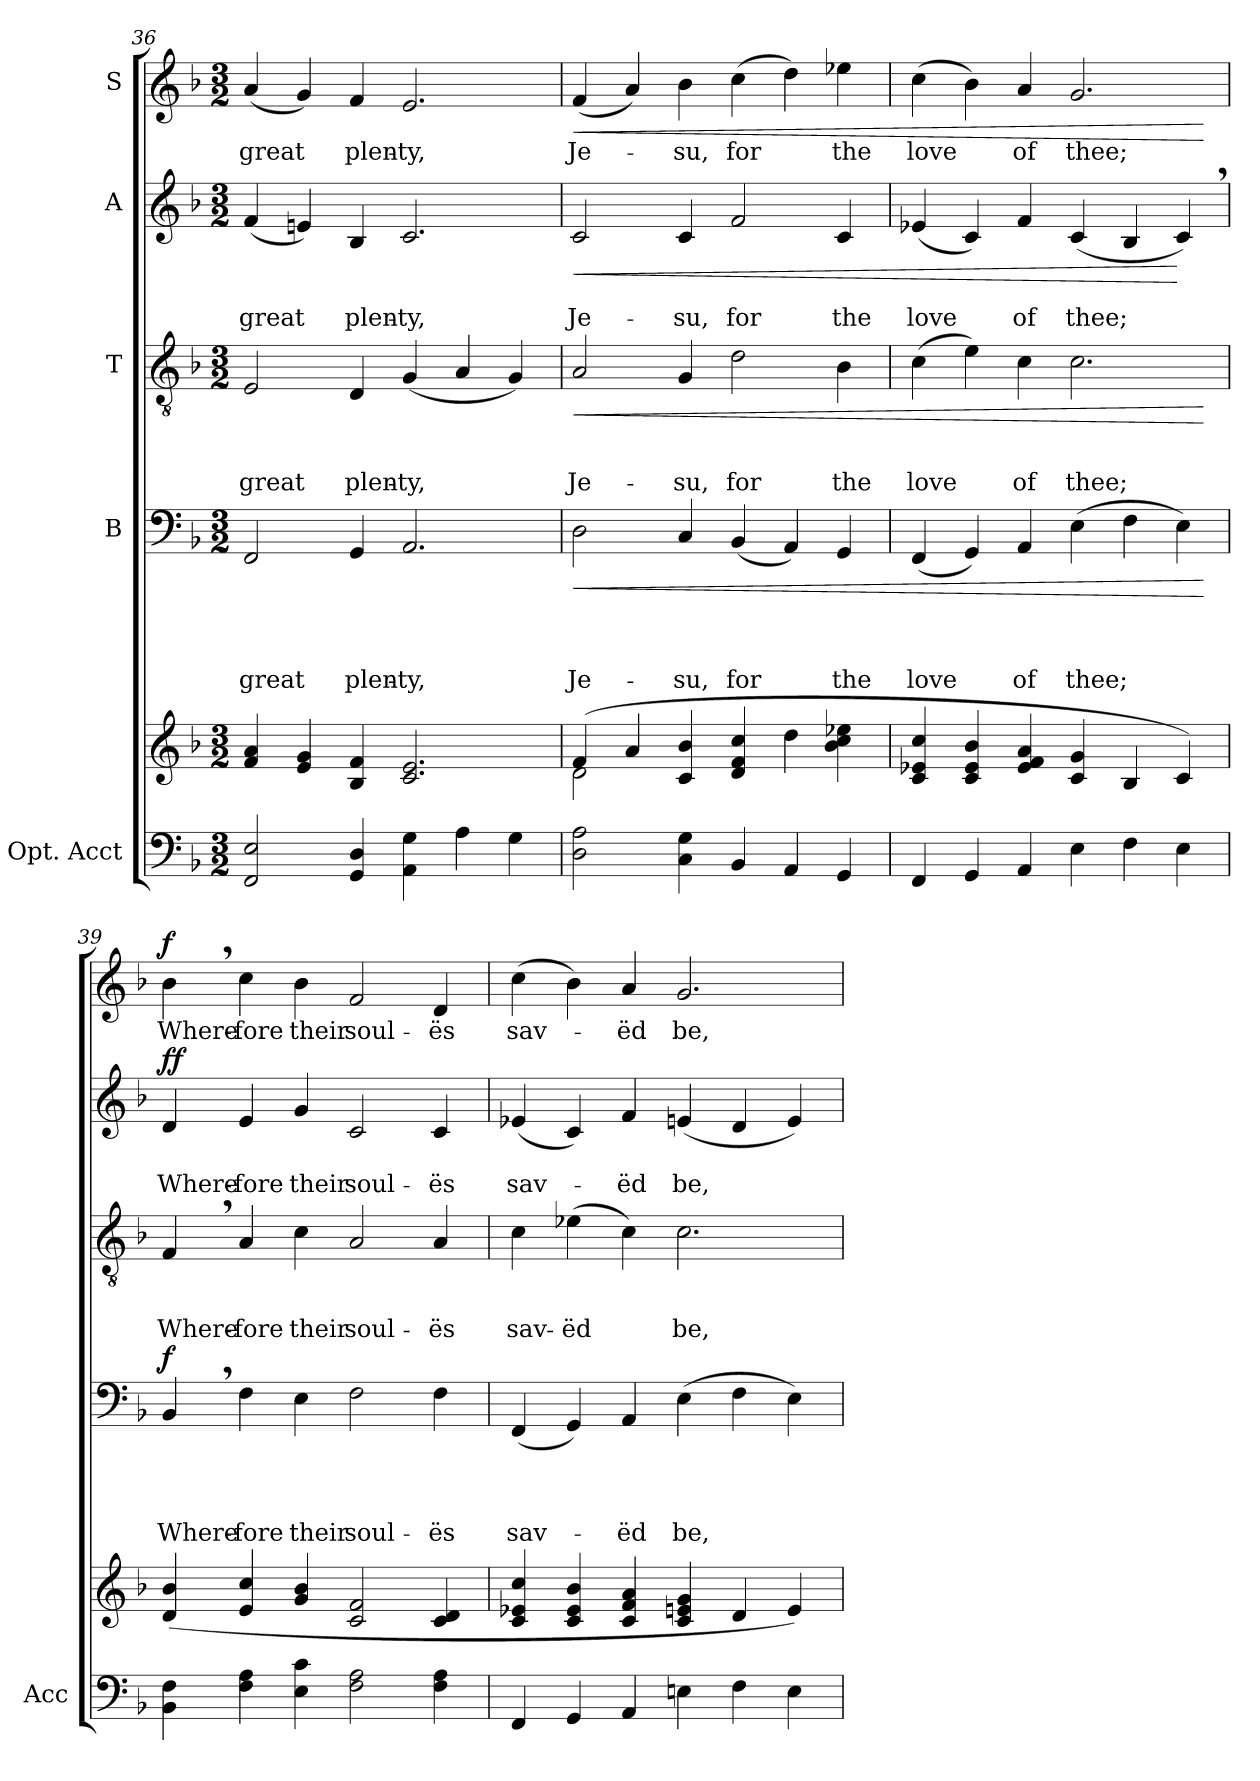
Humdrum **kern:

**kern	**kern	**kern	**text	**text	**text	**text	**dynam	**kern	**text	**text	**text	**dynam	**kern	**text	**text	**dynam	**kern	**text	**dynam
*part5	*part5	*part4	*part4	*part4	*part4	*part4	*part4	*part3	*part3	*part3	*part3	*part3	*part2	*part2	*part2	*part2	*part1	*part1	*part1
*staff6	*staff5	*staff4	*staff4	*staff4	*staff4	*staff4	*staff4	*staff3	*staff3	*staff3	*staff3	*staff3	*staff2	*staff2	*staff2	*staff2	*staff1	*staff1	*staff1
*I"Opt. Acct	*	*I"B	*	*	*	*	*	*I"T	*	*	*	*	*I"A	*	*	*	*I"S	*	*
*I'Acc	*	*	*	*	*	*	*	*	*	*	*	*	*	*	*	*	*	*	*
*clefF4	*clefG2	*clefF4	*	*	*	*	*	*clefGv2	*	*	*	*	*clefG2	*	*	*	*clefG2	*	*
*k[b-]	*k[b-]	*k[b-]	*	*	*	*	*	*k[b-]	*	*	*	*	*k[b-]	*	*	*	*k[b-]	*	*
*F:	*F:	*F:	*	*	*	*	*	*F:	*	*	*	*	*F:	*	*	*	*F:	*	*
*M3/2	*M3/2	*M3/2	*	*	*	*	*	*M3/2	*	*	*	*	*M3/2	*	*	*	*M3/2	*	*
=36	=36	=36	=36	=36	=36	=36	=36	=36	=36	=36	=36	=36	=36	=36	=36	=36	=36	=36	=36
!	!	!	!	!	!	!LO:LY:b	!	!	!	!	!LO:LY:b	!	!	!	!LO:LY:b	!	!	!LO:LY:b	!
2FF/ 2E/	4f/ 4a/	2FF/	.	.	.	great	.	2E/	.	.	great	.	(<4f/	.	great	.	(<4a/	great	.
.	4e/ 4g/	.	.	.	.	.	.	.	.	.	.	.	4en/)	.	.	.	4g/)	.	.
!	!	!	!	!	!	!LO:LY:b	!	!	!	!	!LO:LY:b	!	!	!	!LO:LY:b	!	!	!LO:LY:b	!
4GG/ 4D/	4B-/ 4f/	4GG/	.	.	.	plen-	.	4D/	.	.	plen-	.	4B-/	.	plen-	.	4f/	plen-	.
!	!	!	!	!	!	!LO:LY:b	!	!	!	!	!LO:LY:b	!	!	!	!LO:LY:b	!	!	!LO:LY:b	!
4AA\ 4G\	2.c/ 2.e/	2.AA/	.	.	.	-ty,	.	(<4G/	.	.	-ty,	.	2.c/	.	-ty,	.	2.e/	-ty,	.
4A\	.	.	.	.	.	.	.	4A/	.	.	.	.	.	.	.	.	.	.	.
4G\	.	.	.	.	.	.	.	4G/)	.	.	.	.	.	.	.	.	.	.	.
!!LO:PB:g=z
=37	=37	=37	=37	=37	=37	=37	=37	=37	=37	=37	=37	=37	=37	=37	=37	=37	=37	=37	=37
*	*^	*	*	*	*	*	*	*	*	*	*	*	*	*	*	*	*	*	*
!	!	!	!	!	!	!	!LO:LY:b	!LO:HP:b	!	!	!	!LO:LY:b	!LO:HP:b	!	!	!LO:LY:b	!LO:HP:b	!	!LO:LY:b	!LO:HP:b
2D\ 2A\	(>4f/	2d\	2D\	.	.	.	Je-	<	2A/	.	.	Je-	<	2c/	.	Je-	<	(<4f/	Je-	<
.	4a/	.	.	.	.	.	.	.	.	.	.	.	.	.	.	.	.	4a/)	.	.
!	!	!	!	!	!	!	!LO:LY:b	!	!	!	!	!LO:LY:b	!	!	!	!LO:LY:b	!	!	!LO:LY:b	!
4C\ 4G\	4c/ 4b-/	2ryy	4C/	.	.	.	-su,	.	4G/	.	.	-su,	.	4c/	.	-su,	.	4b-\	-su,	.
!	!	!	!	!	!	!	!LO:LY:b	!	!	!	!	!LO:LY:b	!	!	!	!LO:LY:b	!	!	!LO:LY:b	!
4BB-/	4d/ 4f/ 4cc/	.	(<4BB-/	.	.	.	for	.	2d\	.	.	for	.	2f/	.	for	.	(>4cc\	for	.
4AA/	2ryy	4dd\	4AA/)	.	.	.	.	.	.	.	.	.	.	.	.	.	.	4dd\)	.	.
!	!	!	!	!	!	!	!LO:LY:b	!	!	!	!	!LO:LY:b	!	!	!	!LO:LY:b	!	!	!LO:LY:b	!
4GG/	.	4b-\ 4cc\ 4ee-X\	4GG/	.	.	.	the	.	4B-\	.	.	the	.	4c/	.	the	.	4ee-X\	the	.
=38	=38	=38	=38	=38	=38	=38	=38	=38	=38	=38	=38	=38	=38	=38	=38	=38	=38	=38	=38	=38
!	!	!	!	!	!	!	!LO:LY:b	!	!	!	!	!LO:LY:b	!	!	!	!LO:LY:b	!	!	!LO:LY:b	!
*	*v	*v	*	*	*	*	*	*	*	*	*	*	*	*	*	*	*	*	*	*
4FF/	4c/ 4e-X/ 4cc/	(<4FF/	.	.	.	love	.	(>4c\	.	.	love	.	(<4e-X/	.	love	.	(>4cc\	love	.
4GG/	4c/ 4e-/ 4b-/	4GG/)	.	.	.	.	.	4e\)	.	.	.	.	4c/)	.	.	.	4b-\)	.	.
!	!	!	!	!	!	!LO:LY:b	!	!	!	!	!LO:LY:b	!	!	!	!LO:LY:b	!	!	!LO:LY:b	!
4AA/	4e-/ 4f/ 4a/	4AA/	.	.	.	of	.	4c\	.	.	of	.	4f/	.	of	.	4a/	of	.
!	!	!	!	!	!	!LO:LY:b	!	!	!	!	!LO:LY:b	!	!	!	!LO:LY:b	!	!	!LO:LY:b	!
4E\	4c/ 4g/	(>4E\	.	.	.	thee;	.	2.c\	.	.	thee;	.	(<4c/	.	thee;	.	2.g/	thee;	.
4F\	4B-/	4F\	.	.	.	.	.	.	.	.	.	.	4B-/	.	.	.	.	.	.
4E\	4c/)	4E\)	.	.	.	.	.	.	.	.	.	.	4c,>/)	.	.	[	.	.	.
.	.	.	.	.	.	.	[	.	.	.	.	[	.	.	.	.	.	.	[
=39	=39	=39	=39	=39	=39	=39	=39	=39	=39	=39	=39	=39	=39	=39	=39	=39	=39	=39	=39
!	!	!	!	!	!	!LO:LY:b	!LO:DY:a	!	!	!	!LO:LY:b	!	!	!	!LO:LY:b	!LO:DY:a	!	!LO:LY:b	!
!	!	!	!	!	!	!	!	!	!	!	!	!	!	!	!	!LO:DY:n=1:b	!	!	!LO:DY:a
4BB-\ 4F\	(>4d/ 4b-/	4BB-,>/	.	.	.	Where-	f	4F,>/	.	.	Where-	.	4d/	.	Where-	f f	4b-,>\	Where-	f
!	!	!	!	!	!	!LO:LY:b	!	!	!	!	!LO:LY:b	!	!	!	!LO:LY:b	!	!	!LO:LY:b	!
4F\ 4A\	4e/ 4cc/	4F\	.	.	.	-fore	.	4A/	.	.	-fore	.	4e/	.	-fore	.	4cc\	-fore	.
!	!	!	!	!	!	!LO:LY:b	!	!	!	!	!LO:LY:b	!	!	!	!LO:LY:b	!	!	!LO:LY:b	!
4E\ 4c\	4g/ 4b-/	4E\	.	.	.	their	.	4c\	.	.	their	.	4g/	.	their	.	4b-\	their	.
!	!	!	!	!	!	!LO:LY:b	!	!	!	!	!LO:LY:b	!	!	!	!LO:LY:b	!	!	!LO:LY:b	!
2F\ 2A\	2c/ 2f/	2F\	.	.	.	soul-	.	2A/	.	.	soul-	.	2c/	.	soul-	.	2f/	soul-	.
!	!	!	!	!	!	!LO:LY:b	!	!	!	!	!LO:LY:b	!	!	!	!LO:LY:b	!	!	!LO:LY:b	!
4F\ 4A\	4c/ 4d/	4F\	.	.	.	-ës	.	4A/	.	.	-ës	.	4c/	.	-ës	.	4d/	-ës	.
=40	=40	=40	=40	=40	=40	=40	=40	=40	=40	=40	=40	=40	=40	=40	=40	=40	=40	=40	=40
!	!	!	!	!	!	!LO:LY:b	!	!	!	!	!LO:LY:b	!	!	!	!LO:LY:b	!	!	!LO:LY:b	!
4FF/	4c/ 4e-X/ 4cc/	(<4FF/	.	.	.	sav-	.	4c\	.	.	sav-	.	(<4e-X/	.	sav-	.	(>4cc\	sav-	.
!	!	!	!	!	!	!	!	!	!	!	!LO:LY:b	!	!	!	!	!	!	!	!
4GG/	4c/ 4e-/ 4b-/	4GG/)	.	.	.	.	.	(>4e-X\	.	.	-ëd	.	4c/)	.	.	.	4b-\)	.	.
!	!	!	!	!	!	!LO:LY:b	!	!	!	!	!	!	!	!	!LO:LY:b	!	!	!LO:LY:b	!
4AA/	4c/ 4f/ 4a/	4AA/	.	.	.	-ëd	.	4c\)	.	.	.	.	4f/	.	-ëd	.	4a/	-ëd	.
!	!	!	!	!	!	!LO:LY:b	!	!	!	!	!LO:LY:b	!	!	!	!LO:LY:b	!	!	!LO:LY:b	!
4En\	4c/ 4en/ 4g/	(>4E\	.	.	.	be,	.	2.c\	.	.	be,	.	(<4en/	.	be,	.	2.g/	be,	.
4F\	4d/	4F\	.	.	.	.	.	.	.	.	.	.	4d/	.	.	.	.	.	.
4E\	4e/)	4E\)	.	.	.	.	.	.	.	.	.	.	4e/)	.	.	.	.	.	.
=	=	=	=	=	=	=	=	=	=	=	=	=	=	=	=	=	=	=	=
*-	*-	*-	*-	*-	*-	*-	*-	*-	*-	*-	*-	*-	*-	*-	*-	*-	*-	*-	*-
